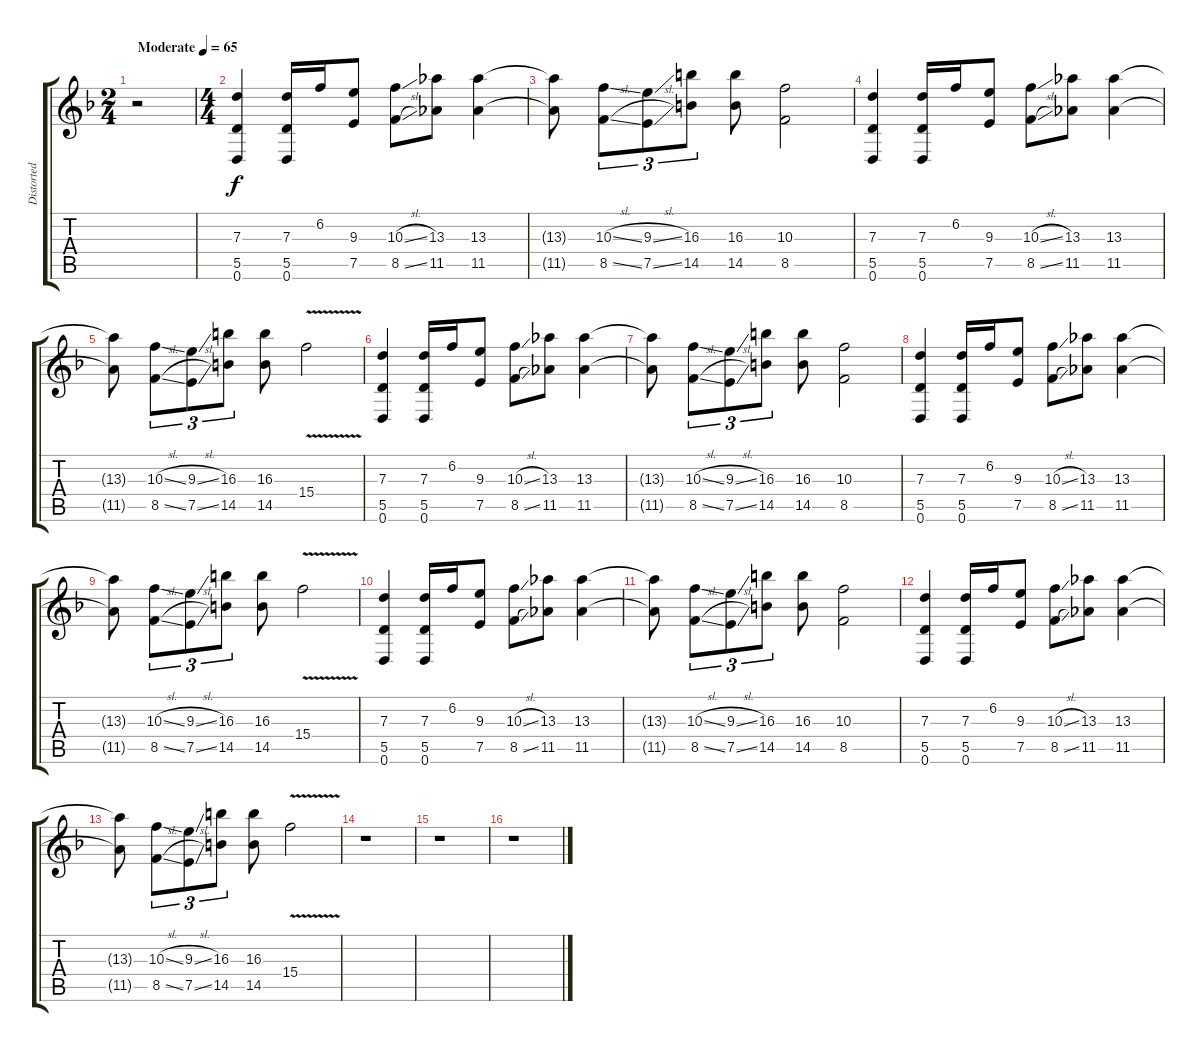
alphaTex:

\track ("Distorted Guitar 1" "Distorted ") {instrument distortionguitar}
\staff {score tabs}
\tuning (E4 B3 G3 D3 A2 D2) {hide}
\ts (2 4)
\tempo (65 "Moderate")
\clef g2
\ks f
r.2{dy f instrument distortionguitar} |
\ts (4 4)
(7.3 5.5 0.6).4 (7.3 5.5 0.6).16 6.2.16 (9.3 7.5).8 (10.3{sl} 8.5{sl}).8 (13.3 11.5).8 (13.3 11.5).4 |
(13.3{t} 11.5{t}).8 (10.3{sl} 8.5{sl}).8{tu (3 2)} (9.3{sl} 7.5{sl}).8{tu (3 2)} (16.3 14.5).8{tu (3 2)} (16.3 14.5).8 (10.3 8.5).2 |
(7.3 5.5 0.6).4 (7.3 5.5 0.6).16 6.2.16 (9.3 7.5).8 (10.3{sl} 8.5{sl}).8 (13.3 11.5).8 (13.3 11.5).4 |
(13.3{t} 11.5{t}).8 (10.3{sl} 8.5{sl}).8{tu (3 2)} (9.3{sl} 7.5{sl}).8{tu (3 2)} (16.3 14.5).8{tu (3 2)} (16.3 14.5).8 15.4{v}.2 |
(7.3 5.5 0.6).4 (7.3 5.5 0.6).16 6.2.16 (9.3 7.5).8 (10.3{sl} 8.5{sl}).8 (13.3 11.5).8 (13.3 11.5).4 |
(13.3{t} 11.5{t}).8 (10.3{sl} 8.5{sl}).8{tu (3 2)} (9.3{sl} 7.5{sl}).8{tu (3 2)} (16.3 14.5).8{tu (3 2)} (16.3 14.5).8 (10.3 8.5).2 |
(7.3 5.5 0.6).4 (7.3 5.5 0.6).16 6.2.16 (9.3 7.5).8 (10.3{sl} 8.5{sl}).8 (13.3 11.5).8 (13.3 11.5).4 |
(13.3{t} 11.5{t}).8 (10.3{sl} 8.5{sl}).8{tu (3 2)} (9.3{sl} 7.5{sl}).8{tu (3 2)} (16.3 14.5).8{tu (3 2)} (16.3 14.5).8 15.4{v}.2 |
(7.3 5.5 0.6).4 (7.3 5.5 0.6).16 6.2.16 (9.3 7.5).8 (10.3{sl} 8.5{sl}).8 (13.3 11.5).8 (13.3 11.5).4 |
(13.3{t} 11.5{t}).8 (10.3{sl} 8.5{sl}).8{tu (3 2)} (9.3{sl} 7.5{sl}).8{tu (3 2)} (16.3 14.5).8{tu (3 2)} (16.3 14.5).8 (10.3 8.5).2 |
(7.3 5.5 0.6).4 (7.3 5.5 0.6).16 6.2.16 (9.3 7.5).8 (10.3{sl} 8.5{sl}).8 (13.3 11.5).8 (13.3 11.5).4 |
(13.3{t} 11.5{t}).8 (10.3{sl} 8.5{sl}).8{tu (3 2)} (9.3{sl} 7.5{sl}).8{tu (3 2)} (16.3 14.5).8{tu (3 2)} (16.3 14.5).8 15.4{v}.2 |
r.1 |
r.1 |
r.1
